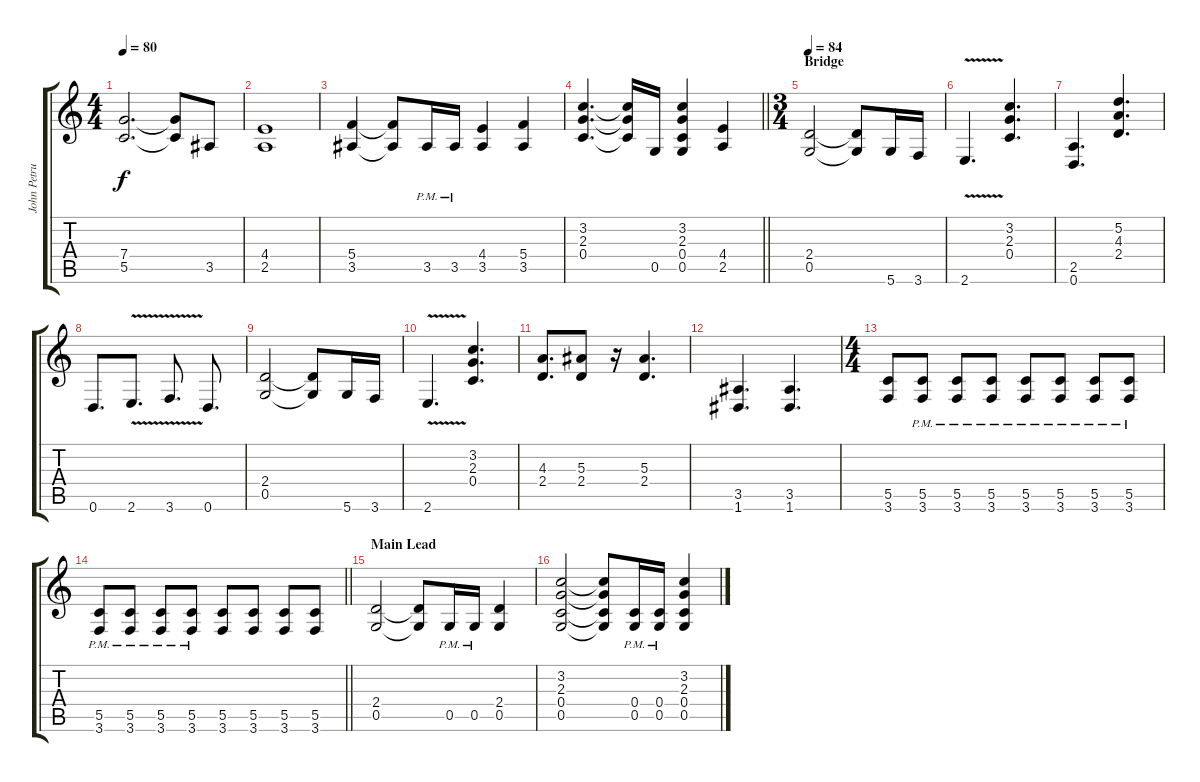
\track ("John Petrucci 2" "John Petru") {instrument distortionguitar}
\staff {score tabs}
\tuning (D4 A3 F3 C3 G2 D2) {hide}
\ts (4 4)
\tempo 80
\clef g2
\ks c
(7.4 5.5).2{d dy f} (7.4{t} 5.5{t}).8 3.5.8 |
(4.4 2.5).1 |
(5.4 3.5).4 (5.4{t} 3.5{t}).8 3.5{pm}.16 3.5{pm}.16 (4.4 3.5).4 (5.4 3.5).4 |
\barLineRight lightlight
(3.2 2.3 0.4).4{d} (3.2{t} 2.3{t} 0.4{t}).16 0.5.16 (3.2 2.3 0.4 0.5).4 (4.4 2.5).4 |
\ts (3 4)
\section ("" "Bridge")
\tempo 84
(2.4 0.5).2 (2.4{t} 0.5{t}).8 5.6.16 3.6.16 |
2.6{v}.4{d} (3.2 2.3 0.4).4{d} |
(2.5 0.6).4{d} (5.2 4.3 2.4).4{d} |
0.6.8{d} 2.6{v}.8{d} 3.6{v}.8{d} 0.6.8{d} |
(2.4 0.5).2 (2.4{t} 0.5{t}).8 5.6.16 3.6.16 |
2.6{v}.4{d} (3.2 2.3 0.4).4{d} |
(4.3 2.4).8{d} (5.3 2.4).8 r.16 (5.3 2.4).4{d} |
(3.5 1.6).4{d} (3.5 1.6).4{d} |
\ts (4 4)
(5.5 3.6).8 (5.5{pm} 3.6{pm}).8 (5.5{pm} 3.6{pm}).8 (5.5{pm} 3.6{pm}).8 (5.5{pm} 3.6{pm}).8 (5.5{pm} 3.6{pm}).8 (5.5{pm} 3.6{pm}).8 (5.5{pm} 3.6{pm}).8 |
\barLineRight lightlight
(5.5{pm} 3.6{pm}).8 (5.5{pm} 3.6{pm}).8 (5.5{pm} 3.6{pm}).8 (5.5{pm} 3.6{pm}).8 (5.5 3.6).8 (5.5 3.6).8 (5.5 3.6).8 (5.5 3.6).8 |
\section ("" "Main Lead")
(2.4 0.5).2 (2.4{t} 0.5{t}).8 0.5{pm}.16 0.5{pm}.16 (2.4 0.5).4 |
(3.2 2.3 0.4 0.5).2 (3.2{t} 2.3{t} 0.4{t} 0.5{t}).8 (0.4{pm} 0.5{pm}).16 (0.4{pm} 0.5{pm}).16 (3.2 2.3 0.4 0.5).4
